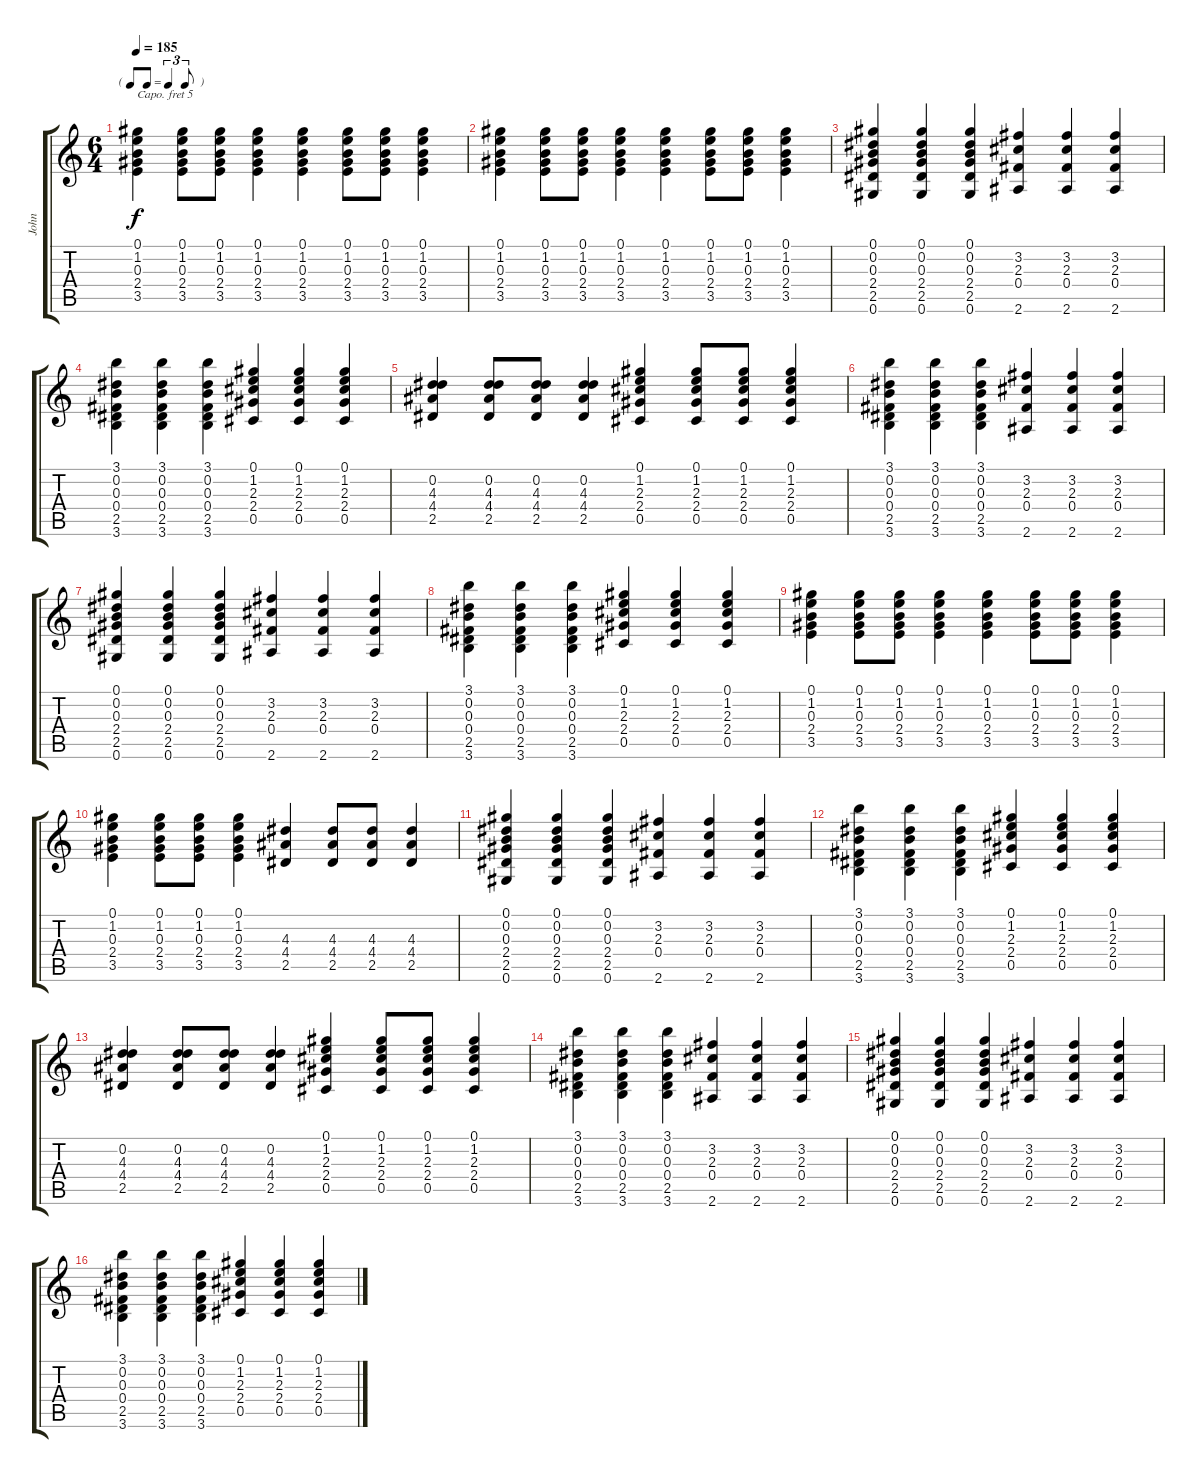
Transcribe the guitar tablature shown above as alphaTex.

\track ("John" "John") {instrument acousticguitarsteel}
\staff {score tabs}
\capo 5
\tuning (Eb4 Bb3 Gb3 Db3 Ab2 Eb2) {hide}
\ts (6 4)
\tf triplet8th
\tempo 185
\clef g2
\ks c
(0.1 1.2 0.3 2.4 3.5).4{dy f} (0.1 1.2 0.3 2.4 3.5).8 (0.1 1.2 0.3 2.4 3.5).8 (0.1 1.2 0.3 2.4 3.5).4 (0.1 1.2 0.3 2.4 3.5).4 (0.1 1.2 0.3 2.4 3.5).8 (0.1 1.2 0.3 2.4 3.5).8 (0.1 1.2 0.3 2.4 3.5).4 |
(0.1 1.2 0.3 2.4 3.5).4 (0.1 1.2 0.3 2.4 3.5).8 (0.1 1.2 0.3 2.4 3.5).8 (0.1 1.2 0.3 2.4 3.5).4 (0.1 1.2 0.3 2.4 3.5).4 (0.1 1.2 0.3 2.4 3.5).8 (0.1 1.2 0.3 2.4 3.5).8 (0.1 1.2 0.3 2.4 3.5).4 |
(0.1 0.2 0.3 2.4 2.5 0.6).4 (0.1 0.2 0.3 2.4 2.5 0.6).4 (0.1 0.2 0.3 2.4 2.5 0.6).4 (3.2 2.3 0.4 2.6).4 (3.2 2.3 0.4 2.6).4 (3.2 2.3 0.4 2.6).4 |
(3.1 0.2 0.3 0.4 2.5 3.6).4 (3.1 0.2 0.3 0.4 2.5 3.6).4 (3.1 0.2 0.3 0.4 2.5 3.6).4 (0.1 1.2 2.3 2.4 0.5).4 (0.1 1.2 2.3 2.4 0.5).4 (0.1 1.2 2.3 2.4 0.5).4 |
(0.2 4.3 4.4 2.5).4 (0.2 4.3 4.4 2.5).8 (0.2 4.3 4.4 2.5).8 (0.2 4.3 4.4 2.5).4 (0.1 1.2 2.3 2.4 0.5).4 (0.1 1.2 2.3 2.4 0.5).8 (0.1 1.2 2.3 2.4 0.5).8 (0.1 1.2 2.3 2.4 0.5).4 |
(3.1 0.2 0.3 0.4 2.5 3.6).4 (3.1 0.2 0.3 0.4 2.5 3.6).4 (3.1 0.2 0.3 0.4 2.5 3.6).4 (3.2 2.3 0.4 2.6).4 (3.2 2.3 0.4 2.6).4 (3.2 2.3 0.4 2.6).4 |
(0.1 0.2 0.3 2.4 2.5 0.6).4 (0.1 0.2 0.3 2.4 2.5 0.6).4 (0.1 0.2 0.3 2.4 2.5 0.6).4 (3.2 2.3 0.4 2.6).4 (3.2 2.3 0.4 2.6).4 (3.2 2.3 0.4 2.6).4 |
(3.1 0.2 0.3 0.4 2.5 3.6).4 (3.1 0.2 0.3 0.4 2.5 3.6).4 (3.1 0.2 0.3 0.4 2.5 3.6).4 (0.1 1.2 2.3 2.4 0.5).4 (0.1 1.2 2.3 2.4 0.5).4 (0.1 1.2 2.3 2.4 0.5).4 |
(0.1 1.2 0.3 2.4 3.5).4 (0.1 1.2 0.3 2.4 3.5).8 (0.1 1.2 0.3 2.4 3.5).8 (0.1 1.2 0.3 2.4 3.5).4 (0.1 1.2 0.3 2.4 3.5).4 (0.1 1.2 0.3 2.4 3.5).8 (0.1 1.2 0.3 2.4 3.5).8 (0.1 1.2 0.3 2.4 3.5).4 |
(0.1 1.2 0.3 2.4 3.5).4 (0.1 1.2 0.3 2.4 3.5).8 (0.1 1.2 0.3 2.4 3.5).8 (0.1 1.2 0.3 2.4 3.5).4 (4.3 4.4 2.5).4 (4.3 4.4 2.5).8 (4.3 4.4 2.5).8 (4.3 4.4 2.5).4 |
(0.1 0.2 0.3 2.4 2.5 0.6).4 (0.1 0.2 0.3 2.4 2.5 0.6).4 (0.1 0.2 0.3 2.4 2.5 0.6).4 (3.2 2.3 0.4 2.6).4 (3.2 2.3 0.4 2.6).4 (3.2 2.3 0.4 2.6).4 |
(3.1 0.2 0.3 0.4 2.5 3.6).4 (3.1 0.2 0.3 0.4 2.5 3.6).4 (3.1 0.2 0.3 0.4 2.5 3.6).4 (0.1 1.2 2.3 2.4 0.5).4 (0.1 1.2 2.3 2.4 0.5).4 (0.1 1.2 2.3 2.4 0.5).4 |
(0.2 4.3 4.4 2.5).4 (0.2 4.3 4.4 2.5).8 (0.2 4.3 4.4 2.5).8 (0.2 4.3 4.4 2.5).4 (0.1 1.2 2.3 2.4 0.5).4 (0.1 1.2 2.3 2.4 0.5).8 (0.1 1.2 2.3 2.4 0.5).8 (0.1 1.2 2.3 2.4 0.5).4 |
(3.1 0.2 0.3 0.4 2.5 3.6).4 (3.1 0.2 0.3 0.4 2.5 3.6).4 (3.1 0.2 0.3 0.4 2.5 3.6).4 (3.2 2.3 0.4 2.6).4 (3.2 2.3 0.4 2.6).4 (3.2 2.3 0.4 2.6).4 |
(0.1 0.2 0.3 2.4 2.5 0.6).4 (0.1 0.2 0.3 2.4 2.5 0.6).4 (0.1 0.2 0.3 2.4 2.5 0.6).4 (3.2 2.3 0.4 2.6).4 (3.2 2.3 0.4 2.6).4 (3.2 2.3 0.4 2.6).4 |
(3.1 0.2 0.3 0.4 2.5 3.6).4 (3.1 0.2 0.3 0.4 2.5 3.6).4 (3.1 0.2 0.3 0.4 2.5 3.6).4 (0.1 1.2 2.3 2.4 0.5).4 (0.1 1.2 2.3 2.4 0.5).4 (0.1 1.2 2.3 2.4 0.5).4
